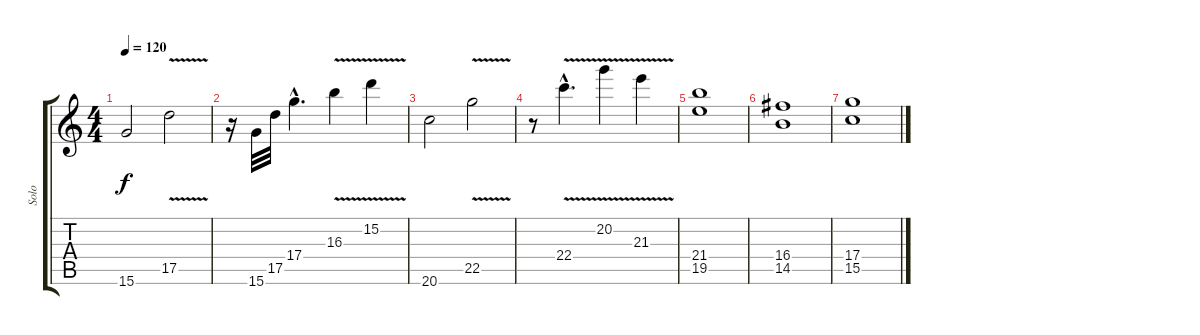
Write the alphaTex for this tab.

\track ("Solo" "Solo") {instrument electricguitarjazz}
\staff {score tabs}
\tuning (E4 B3 G3 D3 A2 E2) {hide}
\ts (4 4)
\tempo 120
\clef g2
\ks c
15.6.2{dy f} 17.5{v}.2 |
r.16 15.6.32 17.5.32 17.4{hac}.4{d} 16.3{v}.4 15.2{v}.4 |
20.6.2 22.5{v}.2 |
r.8 22.4{v hac}.4{d} 20.2{v}.4 21.3{v}.4 |
(21.4 19.5).1 |
(16.4 14.5).1 |
(17.4 15.5).1
